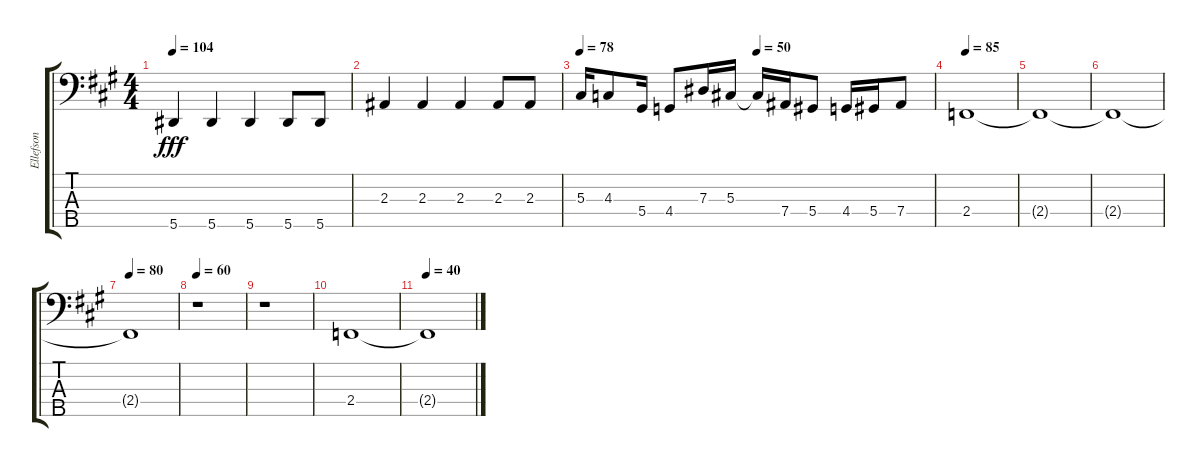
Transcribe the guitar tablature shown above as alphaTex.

\track ("Ellefson" "Ellefson") {instrument electricbasspick}
\staff {score tabs}
\tuning (Gb2 Db2 Ab1 Eb1 Bb0) {hide}
\ts (4 4)
\tempo 104
\clef f4
\ks a
5.5.4{dy fff} 5.5.4 5.5.4 5.5.8 5.5.8 |
2.3.4 2.3.4 2.3.4 2.3.8 2.3.8 |
\tempo 78
\tempo (50 0.5)
5.3.16 4.3.8 5.4.16 4.4.8 7.3.16 5.3.16 5.3{t}.16 7.4.16 5.4.8 4.4.16 5.4.16 7.4.8 |
\tempo 85
2.4.1 |
2.4{t}.1 |
2.4{t}.1 |
\tempo 80
2.4{t}.1 |
\tempo 60
r.1 |
r.1{volume 16} |
2.4.1{volume 0} |
\tempo 40
2.4{t}.1
